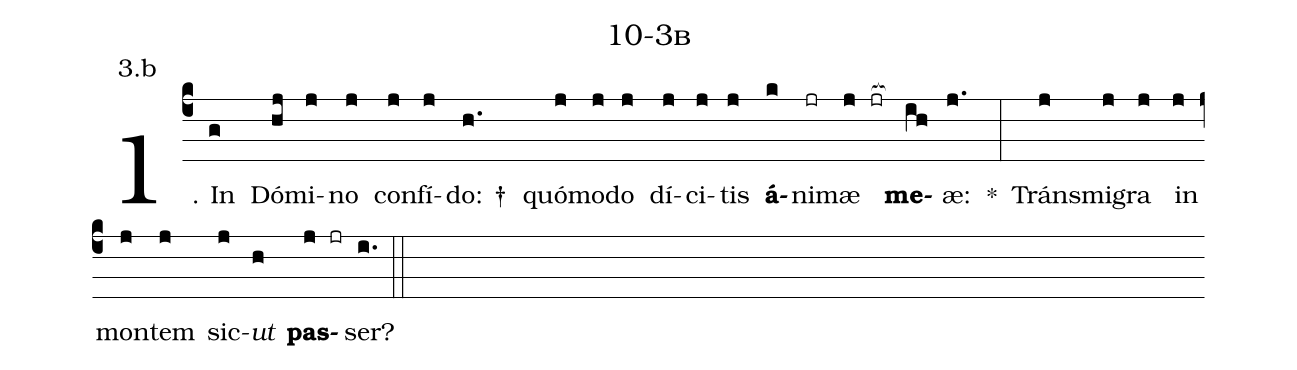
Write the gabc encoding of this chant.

name: 10-3b;
annotation: 3.b;
%%
(c4)1. In(g) Dó(hj)mi(j)no(j) con(j)fí(j)do: †(h.) quó(j)mo(j)do(j) dí(j)ci(j)tis(j) <b>á</b>(k)ni(jr)mæ(j jr[ocb:1{]) <b>me</b>(ih[ocb:0}])æ:(j.) *(:) Tráns(j)mi(j)gra(j) in(j) mon(j)tem(j) sic(j)<i>ut</i>(h) <b>pas</b>(j jr)ser?(i.) (::)
